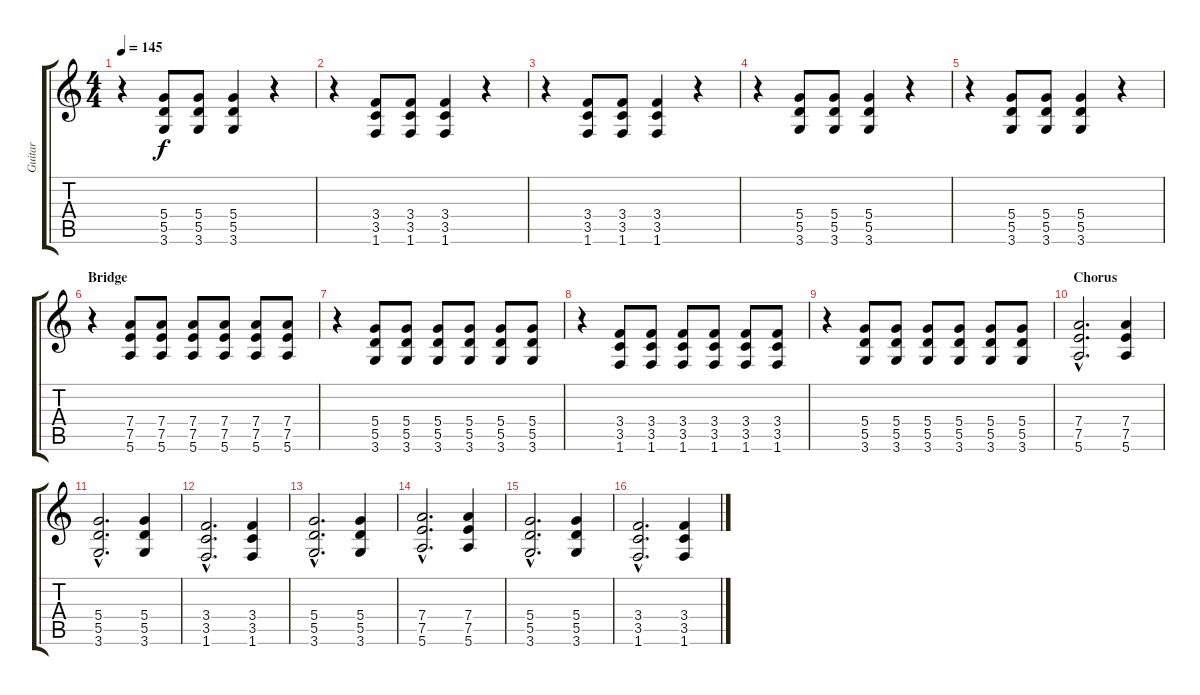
\track ("Guitar" "Guitar") {instrument overdrivenguitar}
\staff {score tabs}
\tuning (E4 B3 G3 D3 A2 E2) {hide}
\ts (4 4)
\tempo 145
\clef g2
\ks c
r.4{dy f} (5.4 5.5 3.6).8 (5.4 5.5 3.6).8 (5.4 5.5 3.6).4 r.4 |
r.4 (3.4 3.5 1.6).8 (3.4 3.5 1.6).8 (3.4 3.5 1.6).4 r.4 |
r.4 (3.4 3.5 1.6).8 (3.4 3.5 1.6).8 (3.4 3.5 1.6).4 r.4 |
r.4 (5.4 5.5 3.6).8 (5.4 5.5 3.6).8 (5.4 5.5 3.6).4 r.4 |
r.4 (5.4 5.5 3.6).8 (5.4 5.5 3.6).8 (5.4 5.5 3.6).4 r.4 |
\section ("" "Bridge")
r.4 (7.4 7.5 5.6).8 (7.4 7.5 5.6).8 (7.4 7.5 5.6).8 (7.4 7.5 5.6).8 (7.4 7.5 5.6).8 (7.4 7.5 5.6).8 |
r.4 (5.4 5.5 3.6).8 (5.4 5.5 3.6).8 (5.4 5.5 3.6).8 (5.4 5.5 3.6).8 (5.4 5.5 3.6).8 (5.4 5.5 3.6).8 |
r.4 (3.4 3.5 1.6).8 (3.4 3.5 1.6).8 (3.4 3.5 1.6).8 (3.4 3.5 1.6).8 (3.4 3.5 1.6).8 (3.4 3.5 1.6).8 |
r.4 (5.4 5.5 3.6).8 (5.4 5.5 3.6).8 (5.4 5.5 3.6).8 (5.4 5.5 3.6).8 (5.4 5.5 3.6).8 (5.4 5.5 3.6).8 |
\section ("" "Chorus")
(7.4{hac} 7.5{hac} 5.6{hac}).2{d} (7.4 7.5 5.6).4 |
(5.4{hac} 5.5{hac} 3.6{hac}).2{d} (5.4 5.5 3.6).4 |
(3.4{hac} 3.5{hac} 1.6{hac}).2{d} (3.4 3.5 1.6).4 |
(5.4{hac} 5.5{hac} 3.6{hac}).2{d} (5.4 5.5 3.6).4 |
(7.4{hac} 7.5{hac} 5.6{hac}).2{d} (7.4 7.5 5.6).4 |
(5.4{hac} 5.5{hac} 3.6{hac}).2{d} (5.4 5.5 3.6).4 |
(3.4{hac} 3.5{hac} 1.6{hac}).2{d} (3.4 3.5 1.6).4
